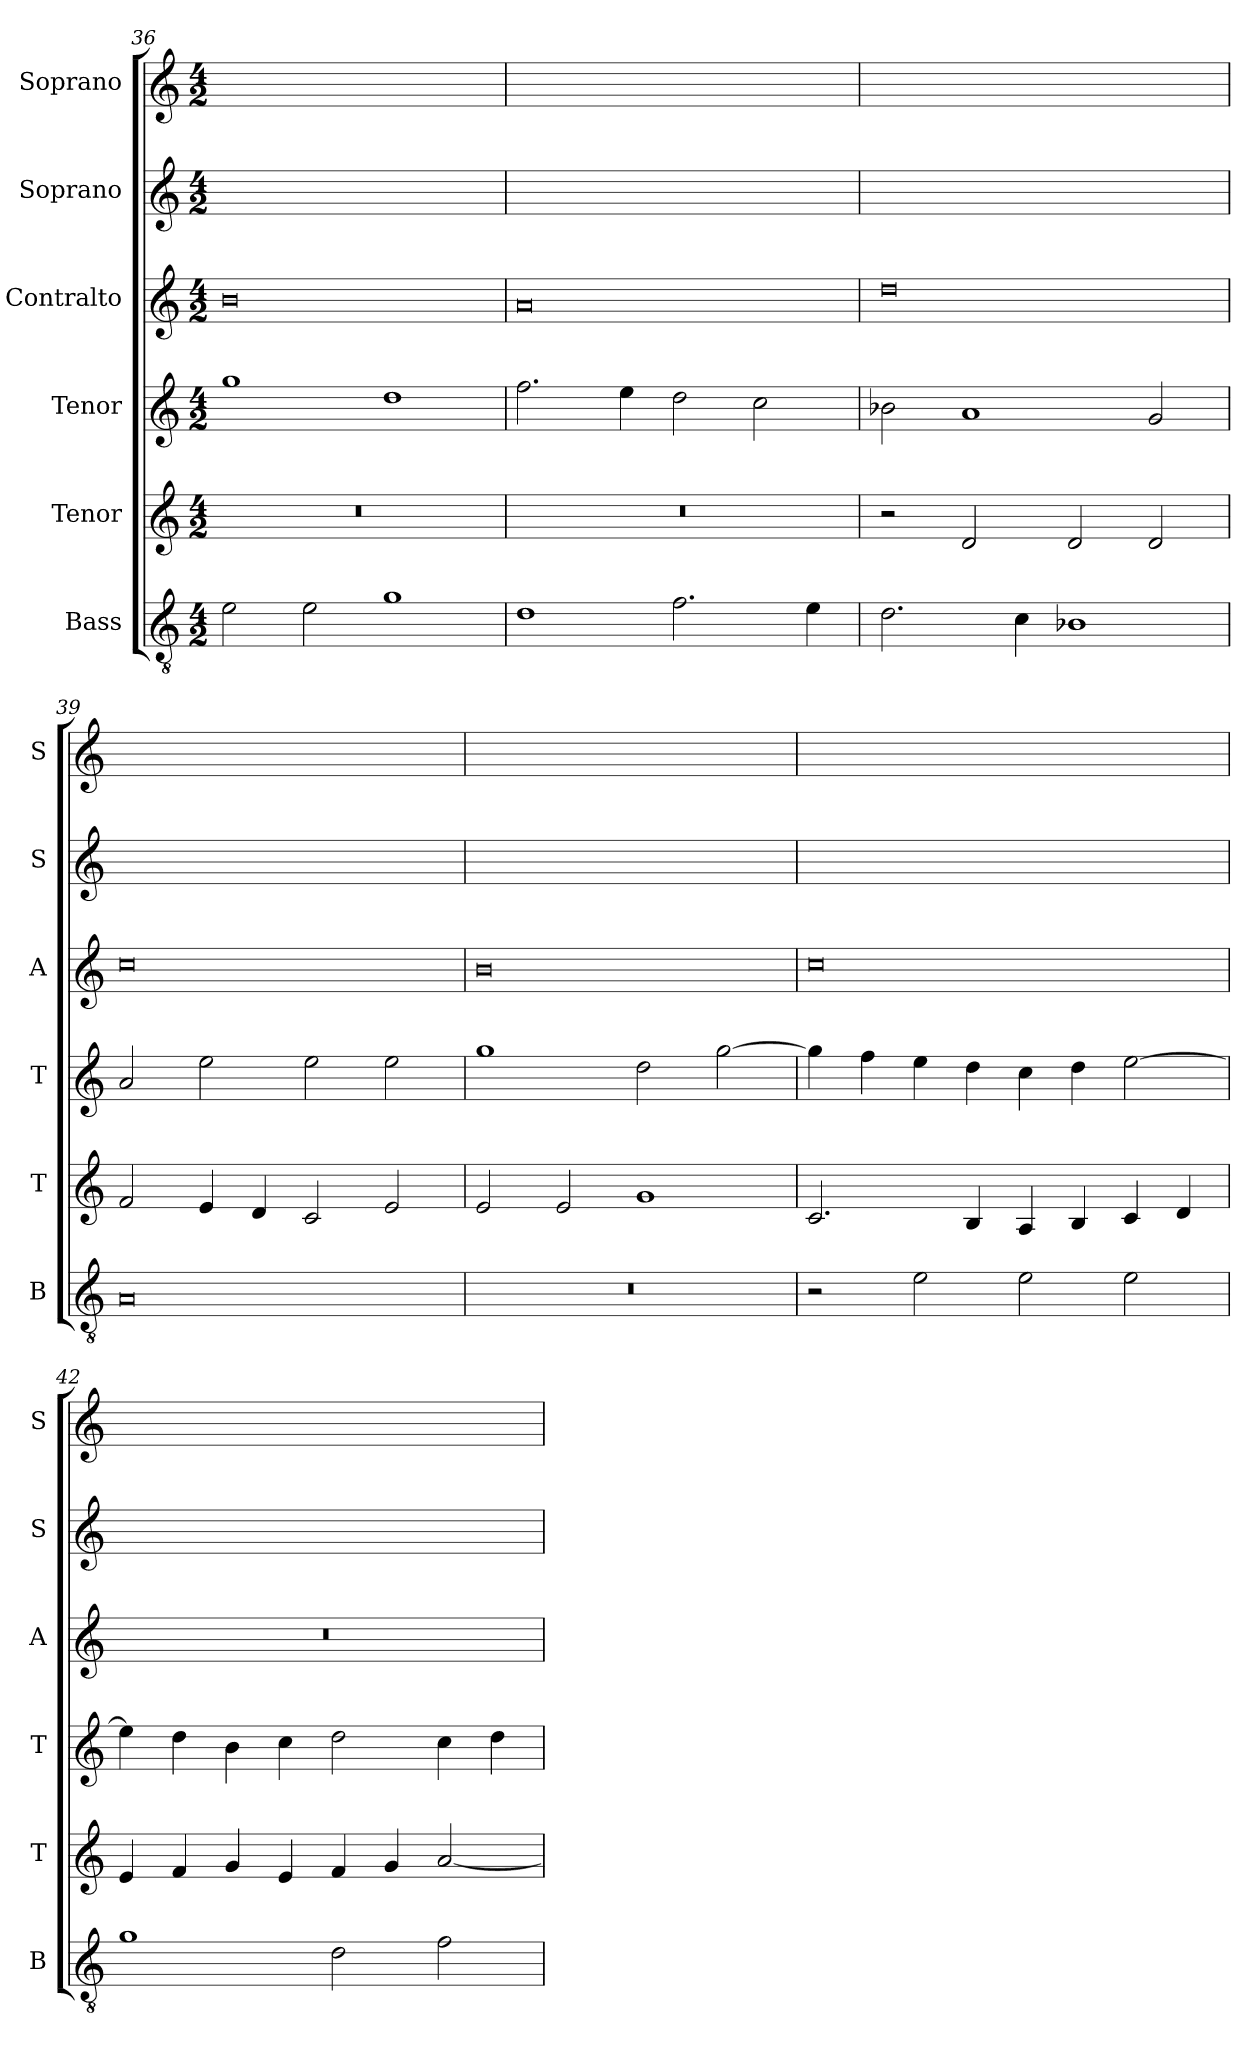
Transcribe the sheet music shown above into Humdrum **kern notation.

**kern	**kern	**kern	**kern	**kern	**kern
*part6	*part5	*part4	*part3	*part2	*part1
*staff6	*staff5	*staff4	*staff3	*staff2	*staff1
*I"Bass	*I"Tenor	*I"Tenor	*I"Contralto	*I"Soprano	*I"Soprano
*I'B	*I'T	*I'T	*I'A	*I'S	*I'S
*clefGv2	*clefG2	*clefG2	*clefG2	*clefG2	*clefG2
*k[]	*k[]	*k[]	*k[]	*k[]	*k[]
*G:mix	*G:mix	*G:mix	*G:mix	*G:mix	*G:mix
*M4/2	*M4/2	*M4/2	*M4/2	*M4/2	*M4/2
=36	=36	=36	=36	=36	=36
2e	0r	1gg	0b	0ryy	0ryy
2e	.	.	.	.	.
1g	.	1dd	.	.	.
=37	=37	=37	=37	=37	=37
1d	0r	2.ff	0a	0ryy	0ryy
.	.	4ee	.	.	.
2.f	.	2dd	.	.	.
.	.	2cc	.	.	.
4e	.	.	.	.	.
=38	=38	=38	=38	=38	=38
2.d	2r	2b-X	0dd	0ryy	0ryy
.	2d	1a	.	.	.
4c	.	.	.	.	.
1B-X	2d	.	.	.	.
.	2d	2g	.	.	.
=39	=39	=39	=39	=39	=39
0A	2f	2a	0cc	0ryy	0ryy
.	4e	2ee	.	.	.
.	4d	.	.	.	.
.	2c	2ee	.	.	.
.	2e	2ee	.	.	.
=40	=40	=40	=40	=40	=40
0r	2e	1gg	0b	0ryy	0ryy
.	2e	.	.	.	.
.	1g	2dd	.	.	.
.	.	[2gg	.	.	.
=41	=41	=41	=41	=41	=41
2r	2.c	4gg]	0cc	0ryy	0ryy
.	.	4ff	.	.	.
2e	.	4ee	.	.	.
.	4B	4dd	.	.	.
2e	4A	4cc	.	.	.
.	4B	4dd	.	.	.
2e	4c	[2ee	.	.	.
.	4d	.	.	.	.
=42	=42	=42	=42	=42	=42
1g	4e	4ee]	0r	0ryy	0ryy
.	4f	4dd	.	.	.
.	4g	4b	.	.	.
.	4e	4cc	.	.	.
2d	4f	2dd	.	.	.
.	4g	.	.	.	.
2f	[2a	4cc	.	.	.
.	.	4dd	.	.	.
=	=	=	=	=	=
*-	*-	*-	*-	*-	*-
